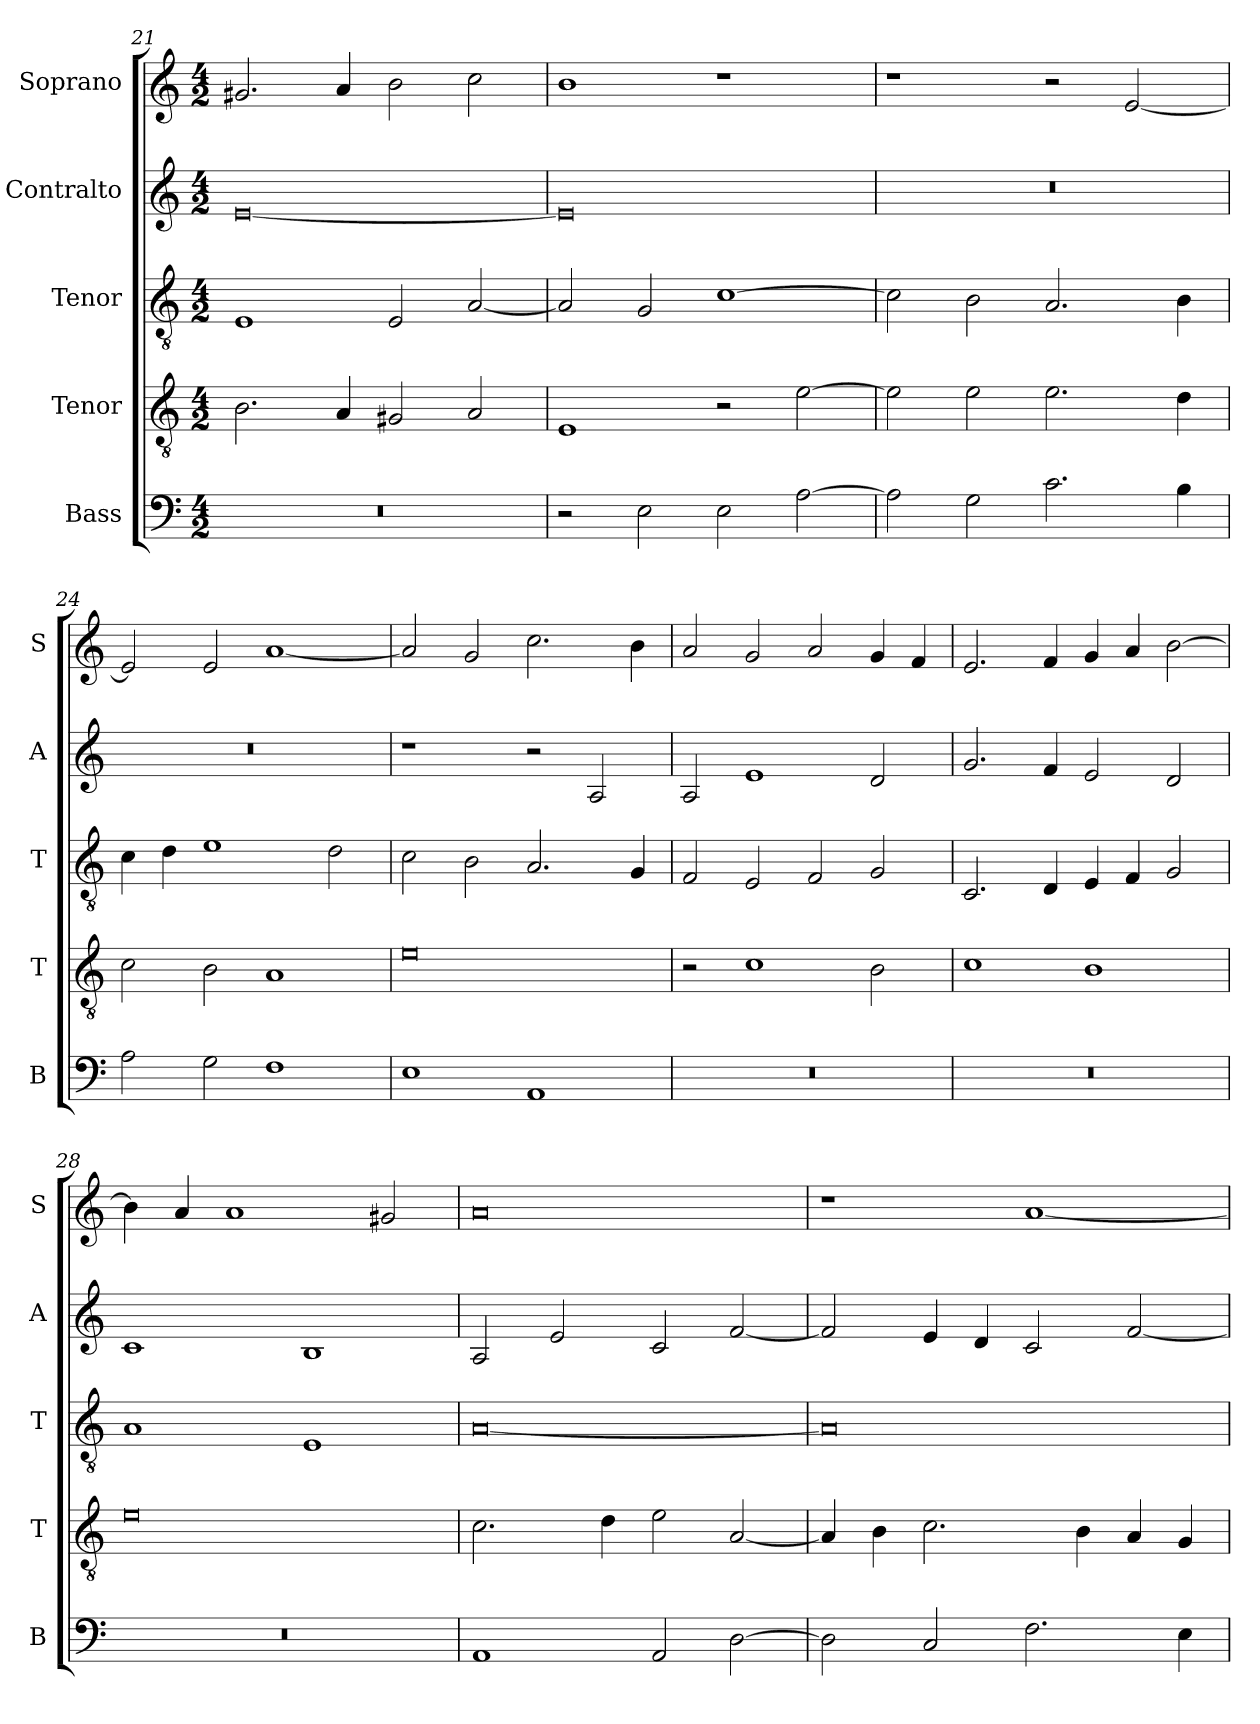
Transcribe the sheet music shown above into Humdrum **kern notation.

**kern	**kern	**kern	**kern	**kern
*part5	*part4	*part3	*part2	*part1
*staff5	*staff4	*staff3	*staff2	*staff1
*I"Bass	*I"Tenor	*I"Tenor	*I"Contralto	*I"Soprano
*I'B	*I'T	*I'T	*I'A	*I'S
*clefF4	*clefGv2	*clefGv2	*clefG2	*clefG2
*k[]	*k[]	*k[]	*k[]	*k[]
*E:phr	*E:phr	*E:phr	*E:phr	*E:phr
*M4/2	*M4/2	*M4/2	*M4/2	*M4/2
=21	=21	=21	=21	=21
0r	2.B	1E	[0e	2.g#X
.	4A	.	.	4a
.	2G#X	2E	.	2b
.	2A	[2A	.	2cc
=22	=22	=22	=22	=22
2r	1E	2A]	0e]	1b
2E	.	2G	.	.
2E	2r	[1c	.	1r
[2A	[2e	.	.	.
=23	=23	=23	=23	=23
2A]	2e]	2c]	0r	1r
2G	2e	2B	.	.
2.c	2.e	2.A	.	2r
.	.	.	.	[2e
4B	4d	4B	.	.
=24	=24	=24	=24	=24
2A	2c	4c	0r	2e]
.	.	4d	.	.
2G	2B	1e	.	2e
1F	1A	.	.	[1a
.	.	2d	.	.
=25	=25	=25	=25	=25
1E	0e	2c	1r	2a]
.	.	2B	.	2g
1AA	.	2.A	2r	2.cc
.	.	.	2A	.
.	.	4G	.	4b
=26	=26	=26	=26	=26
0r	2r	2F	2A	2a
.	1c	2E	1e	2g
.	.	2F	.	2a
.	2B	2G	2d	4g
.	.	.	.	4f
=27	=27	=27	=27	=27
0r	1c	2.C	2.g	2.e
.	.	4D	4f	4f
.	1B	4E	2e	4g
.	.	4F	.	4a
.	.	2G	2d	[2b
=28	=28	=28	=28	=28
0r	0e	1A	1c	4b]
.	.	.	.	4a
.	.	.	.	1a
.	.	1E	1B	.
.	.	.	.	2g#X
=29	=29	=29	=29	=29
1AA	2.c	[0A	2A	0a
.	.	.	2e	.
.	4d	.	.	.
2AA	2e	.	2c	.
[2D	[2A	.	[2f	.
=30	=30	=30	=30	=30
2D]	4A]	0A]	2f]	1r
.	4B	.	.	.
2C	2.c	.	4e	.
.	.	.	4d	.
2.F	.	.	2c	[1a
.	4B	.	.	.
.	4A	.	[2f	.
4E	4G	.	.	.
=	=	=	=	=
*-	*-	*-	*-	*-
